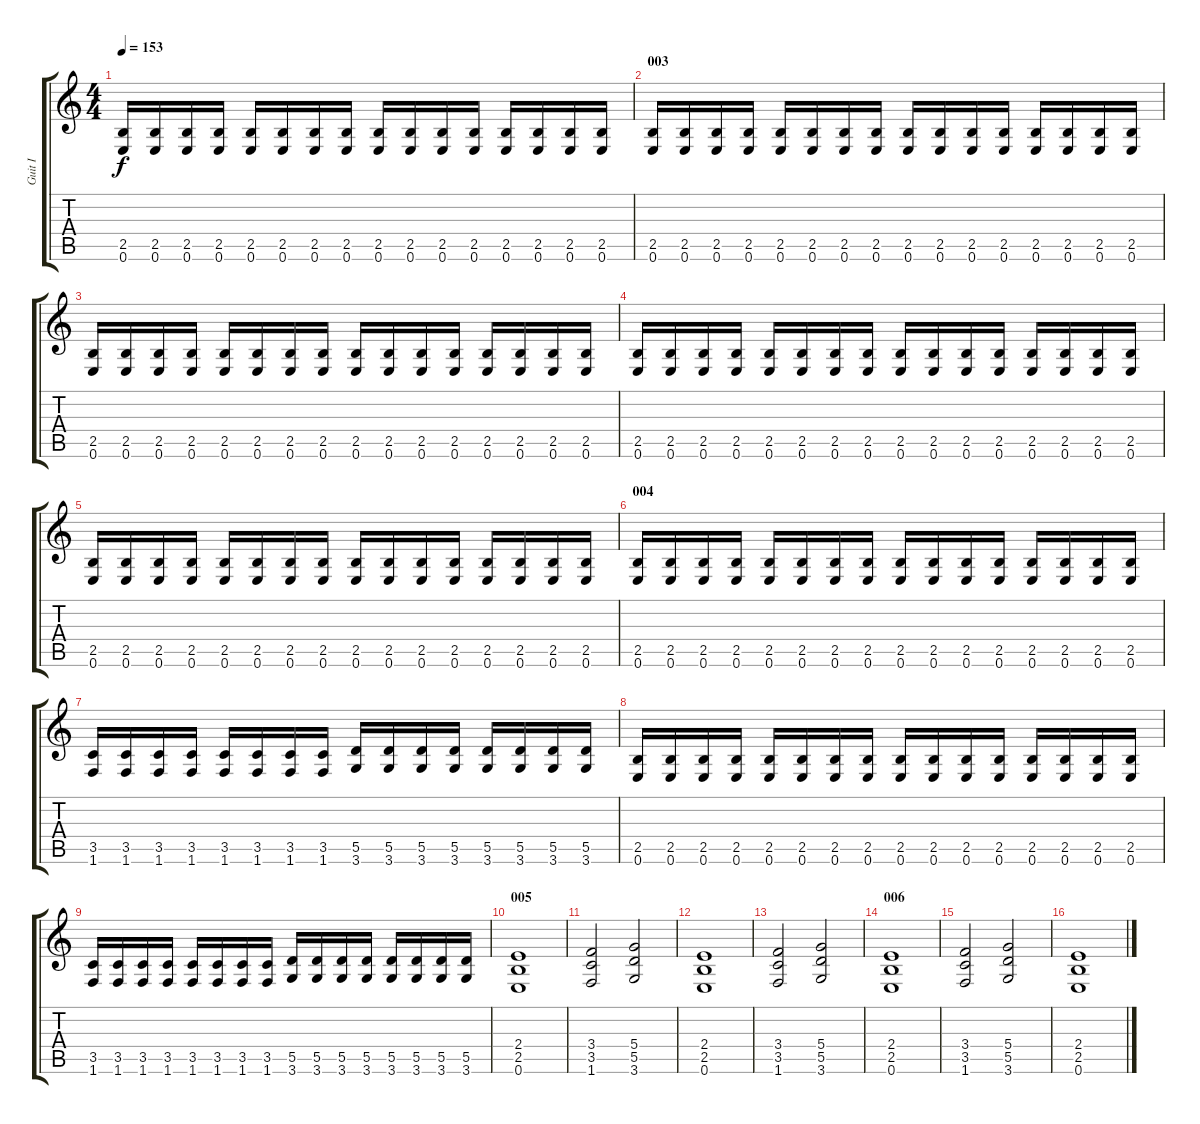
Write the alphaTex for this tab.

\track ("Guit I" "Guit I") {instrument distortionguitar}
\staff {score tabs}
\tuning (E4 B3 G3 D3 A2 E2) {hide}
\ts (4 4)
\tempo 153
\clef g2
\ks c
(2.5 0.6).16{dy f} (2.5 0.6).16 (2.5 0.6).16 (2.5 0.6).16 (2.5 0.6).16 (2.5 0.6).16 (2.5 0.6).16 (2.5 0.6).16 (2.5 0.6).16 (2.5 0.6).16 (2.5 0.6).16 (2.5 0.6).16 (2.5 0.6).16 (2.5 0.6).16 (2.5 0.6).16 (2.5 0.6).16 |
\section ("" "003")
(2.5 0.6).16 (2.5 0.6).16 (2.5 0.6).16 (2.5 0.6).16 (2.5 0.6).16 (2.5 0.6).16 (2.5 0.6).16 (2.5 0.6).16 (2.5 0.6).16 (2.5 0.6).16 (2.5 0.6).16 (2.5 0.6).16 (2.5 0.6).16 (2.5 0.6).16 (2.5 0.6).16 (2.5 0.6).16 |
(2.5 0.6).16 (2.5 0.6).16 (2.5 0.6).16 (2.5 0.6).16 (2.5 0.6).16 (2.5 0.6).16 (2.5 0.6).16 (2.5 0.6).16 (2.5 0.6).16 (2.5 0.6).16 (2.5 0.6).16 (2.5 0.6).16 (2.5 0.6).16 (2.5 0.6).16 (2.5 0.6).16 (2.5 0.6).16 |
(2.5 0.6).16 (2.5 0.6).16 (2.5 0.6).16 (2.5 0.6).16 (2.5 0.6).16 (2.5 0.6).16 (2.5 0.6).16 (2.5 0.6).16 (2.5 0.6).16 (2.5 0.6).16 (2.5 0.6).16 (2.5 0.6).16 (2.5 0.6).16 (2.5 0.6).16 (2.5 0.6).16 (2.5 0.6).16 |
(2.5 0.6).16 (2.5 0.6).16 (2.5 0.6).16 (2.5 0.6).16 (2.5 0.6).16 (2.5 0.6).16 (2.5 0.6).16 (2.5 0.6).16 (2.5 0.6).16 (2.5 0.6).16 (2.5 0.6).16 (2.5 0.6).16 (2.5 0.6).16 (2.5 0.6).16 (2.5 0.6).16 (2.5 0.6).16 |
\section ("" "004")
(2.5 0.6).16 (2.5 0.6).16 (2.5 0.6).16 (2.5 0.6).16 (2.5 0.6).16 (2.5 0.6).16 (2.5 0.6).16 (2.5 0.6).16 (2.5 0.6).16 (2.5 0.6).16 (2.5 0.6).16 (2.5 0.6).16 (2.5 0.6).16 (2.5 0.6).16 (2.5 0.6).16 (2.5 0.6).16 |
(3.5 1.6).16 (3.5 1.6).16 (3.5 1.6).16 (3.5 1.6).16 (3.5 1.6).16 (3.5 1.6).16 (3.5 1.6).16 (3.5 1.6).16 (5.5 3.6).16 (5.5 3.6).16 (5.5 3.6).16 (5.5 3.6).16 (5.5 3.6).16 (5.5 3.6).16 (5.5 3.6).16 (5.5 3.6).16 |
(2.5 0.6).16 (2.5 0.6).16 (2.5 0.6).16 (2.5 0.6).16 (2.5 0.6).16 (2.5 0.6).16 (2.5 0.6).16 (2.5 0.6).16 (2.5 0.6).16 (2.5 0.6).16 (2.5 0.6).16 (2.5 0.6).16 (2.5 0.6).16 (2.5 0.6).16 (2.5 0.6).16 (2.5 0.6).16 |
(3.5 1.6).16 (3.5 1.6).16 (3.5 1.6).16 (3.5 1.6).16 (3.5 1.6).16 (3.5 1.6).16 (3.5 1.6).16 (3.5 1.6).16 (5.5 3.6).16 (5.5 3.6).16 (5.5 3.6).16 (5.5 3.6).16 (5.5 3.6).16 (5.5 3.6).16 (5.5 3.6).16 (5.5 3.6).16 |
\section ("" "005")
(2.4 2.5 0.6).1 |
(3.4 3.5 1.6).2 (5.4 5.5 3.6).2 |
(2.4 2.5 0.6).1 |
(3.4 3.5 1.6).2 (5.4 5.5 3.6).2 |
\section ("" "006")
(2.4 2.5 0.6).1 |
(3.4 3.5 1.6).2 (5.4 5.5 3.6).2 |
(2.4 2.5 0.6).1
